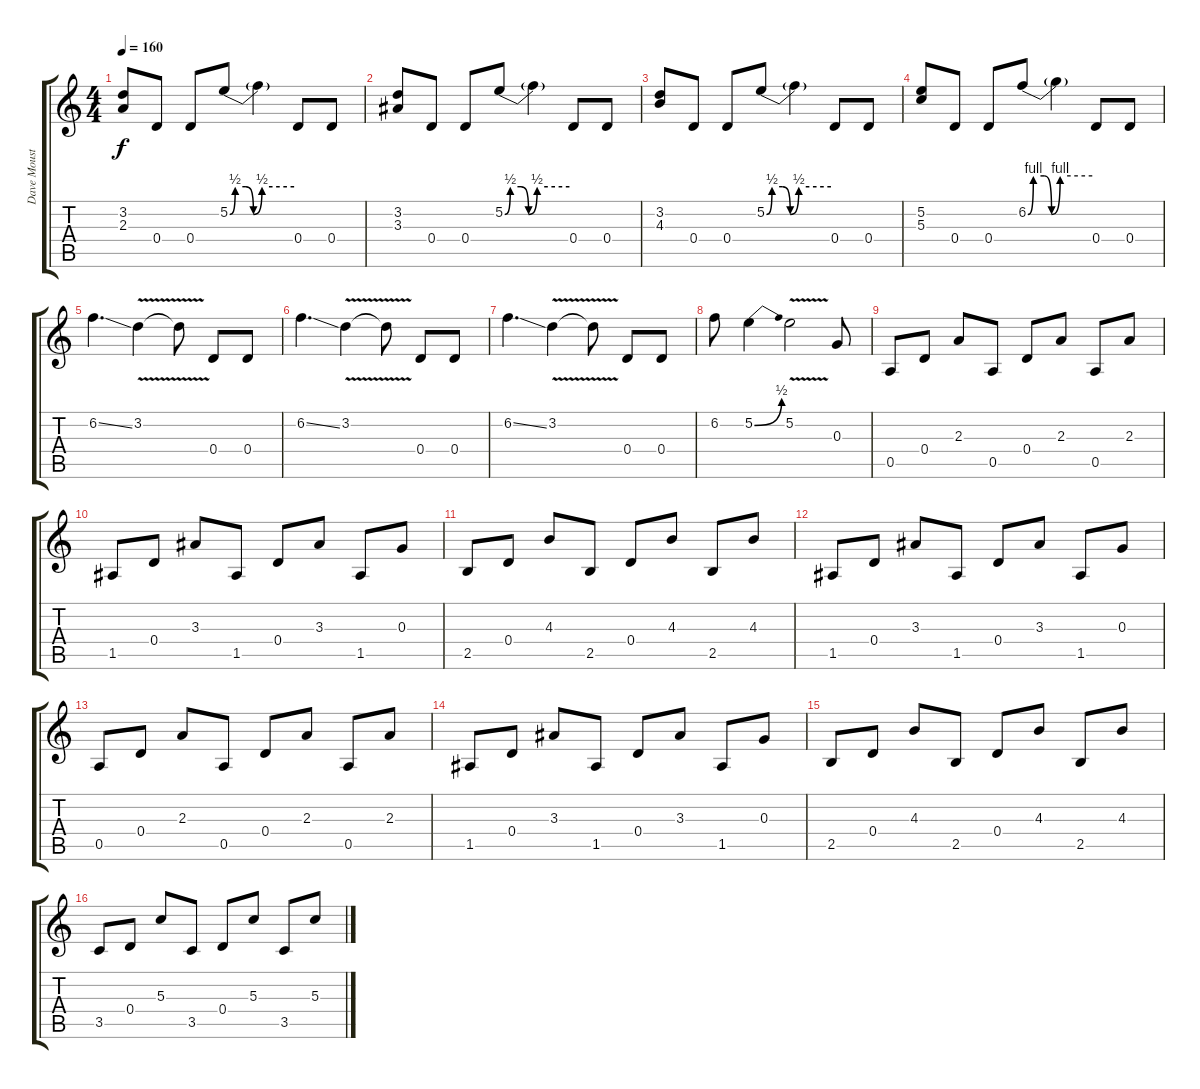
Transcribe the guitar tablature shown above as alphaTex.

\track ("Dave Moustaine" "Dave Moust") {instrument distortionguitar}
\staff {score tabs}
\tuning (E4 B3 G3 D3 A2 E2) {hide}
\ts (4 4)
\tempo 160
\clef g2
\ks c
(3.2 2.3).8{dy f} 0.4.8 0.4.8 5.2{be (custom 0 0 5 2 15 2 22 0 30 2 60 2)}.8 5.2{t}.4 0.4.8 0.4.8 |
(3.2 3.3).8 0.4.8 0.4.8 5.2{be (custom 0 0 5 2 15 2 22 0 30 2 60 2)}.8 5.2{t}.4 0.4.8 0.4.8 |
(3.2 4.3).8 0.4.8 0.4.8 5.2{be (custom 0 0 5 2 15 2 22 0 30 2 60 2)}.8 5.2{t}.4 0.4.8 0.4.8 |
(5.2 5.3).8 0.4.8 0.4.8 6.2{be (custom 0 0 5 4 15 4 22 0 30 4 60 4)}.8 6.2{t}.4 0.4.8 0.4.8 |
6.2{ss}.4{d} 3.2{v}.4 3.2{t}.8 0.4.8 0.4.8 |
6.2{ss}.4{d} 3.2{v}.4 3.2{t}.8 0.4.8 0.4.8 |
6.2{ss}.4{d} 3.2{v}.4 3.2{t}.8 0.4.8 0.4.8 |
6.2.8 5.2{be (bend 0 0 60 2)}.4 5.2{v}.2 0.3.8 |
0.5.8 0.4.8 2.3.8 0.5.8 0.4.8 2.3.8 0.5.8 2.3.8 |
1.5.8 0.4.8 3.3.8 1.5.8 0.4.8 3.3.8 1.5.8 0.3.8 |
2.5.8 0.4.8 4.3.8 2.5.8 0.4.8 4.3.8 2.5.8 4.3.8 |
1.5.8 0.4.8 3.3.8 1.5.8 0.4.8 3.3.8 1.5.8 0.3.8 |
0.5.8 0.4.8 2.3.8 0.5.8 0.4.8 2.3.8 0.5.8 2.3.8 |
1.5.8 0.4.8 3.3.8 1.5.8 0.4.8 3.3.8 1.5.8 0.3.8 |
2.5.8 0.4.8 4.3.8 2.5.8 0.4.8 4.3.8 2.5.8 4.3.8 |
3.5.8 0.4.8 5.3.8 3.5.8 0.4.8 5.3.8 3.5.8 5.3.8
